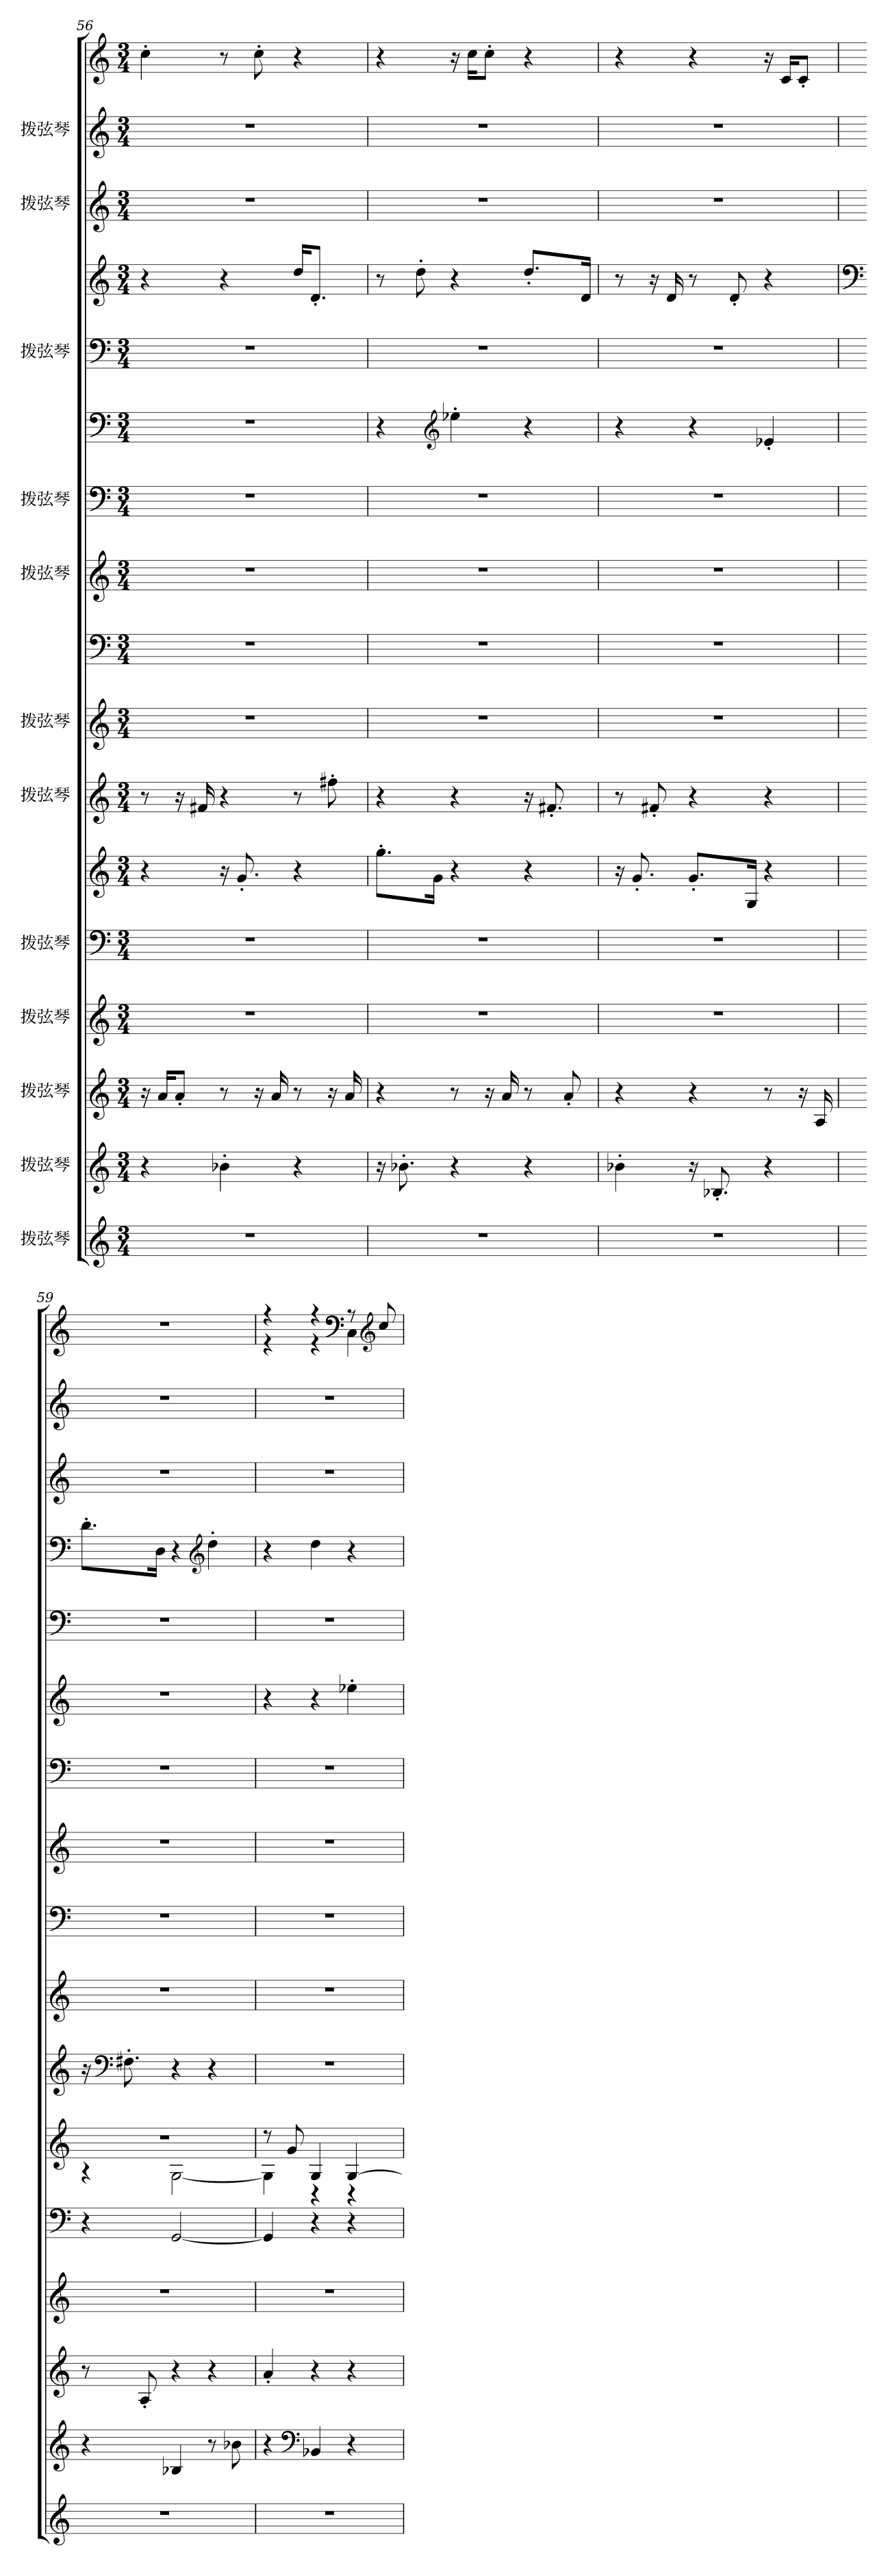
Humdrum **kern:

**kern	**kern	**kern	**kern	**kern	**kern	**kern	**kern	**kern	**kern	**kern	**kern	**kern	**kern	**kern	**kern	**kern
*part12	*part11	*part10	*part9	*part8	*part8	*part7	*part6	*part6	*part5	*part4	*part4	*part3	*part3	*part2	*part1	*part1
*staff17	*staff16	*staff15	*staff14	*staff13	*staff12	*staff11	*staff10	*staff9	*staff8	*staff7	*staff6	*staff5	*staff4	*staff3	*staff2	*staff1
*I"拨弦琴	*I"拨弦琴	*I"拨弦琴	*I"拨弦琴	*I"拨弦琴	*	*I"拨弦琴	*I"拨弦琴	*	*I"拨弦琴	*I"拨弦琴	*	*I"拨弦琴	*	*I"拨弦琴	*I"拨弦琴	*
!!LO:PB:g=z
*clefG2	*clefG2	*clefG2	*clefG2	*clefF4	*clefG2	*clefG2	*clefG2	*clefF4	*clefG2	*clefF4	*clefF4	*clefF4	*clefG2	*clefG2	*clefG2	*clefG2
*k[]	*k[]	*k[]	*k[]	*k[]	*k[]	*k[]	*k[]	*k[]	*k[]	*k[]	*k[]	*k[]	*k[]	*k[]	*k[]	*k[]
*M3/4	*M3/4	*M3/4	*M3/4	*M3/4	*M3/4	*M3/4	*M3/4	*M3/4	*M3/4	*M3/4	*M3/4	*M3/4	*M3/4	*M3/4	*M3/4	*M3/4
=56	=56	=56	=56	=56	=56	=56	=56	=56	=56	=56	=56	=56	=56	=56	=56	=56
2.r	4r	16r	2.r	2.r	4r	8r	2.r	2.r	2.r	2.r	2.r	2.r	4r	2.r	2.r	4cc'\
.	.	16a/KL	.	.	.	.	.	.	.	.	.	.	.	.	.	.
.	.	8a'/J	.	.	.	16r	.	.	.	.	.	.	.	.	.	.
.	.	.	.	.	.	16f#X/	.	.	.	.	.	.	.	.	.	.
.	4b-X'\	8r	.	.	16r	4r	.	.	.	.	.	.	4r	.	.	8r
.	.	.	.	.	8.g'/	.	.	.	.	.	.	.	.	.	.	.
.	.	16r	.	.	.	.	.	.	.	.	.	.	.	.	.	8cc'\
.	.	16a/	.	.	.	.	.	.	.	.	.	.	.	.	.	.
.	4r	8r	.	.	4r	8r	.	.	.	.	.	.	16dd/KL	.	.	4r
.	.	.	.	.	.	.	.	.	.	.	.	.	8.d'/J	.	.	.
.	.	16r	.	.	.	8ff#X'\	.	.	.	.	.	.	.	.	.	.
.	.	16a/	.	.	.	.	.	.	.	.	.	.	.	.	.	.
=57	=57	=57	=57	=57	=57	=57	=57	=57	=57	=57	=57	=57	=57	=57	=57	=57
2.r	16r	4r	2.r	2.r	8.gg'\L	4r	2.r	2.r	2.r	2.r	4r	2.r	8r	2.r	2.r	4r
.	8.b-X'\	.	.	.	.	.	.	.	.	.	.	.	.	.	.	.
.	.	.	.	.	.	.	.	.	.	.	.	.	8dd'\	.	.	.
.	.	.	.	.	16g\Jk	.	.	.	.	.	.	.	.	.	.	.
*	*	*	*	*	*	*	*	*	*	*	*clefG2	*	*	*	*	*
.	4r	8r	.	.	4r	4r	.	.	.	.	4ee-X'\	.	4r	.	.	16r
.	.	.	.	.	.	.	.	.	.	.	.	.	.	.	.	16cc\KL
.	.	16r	.	.	.	.	.	.	.	.	.	.	.	.	.	8cc'\J
.	.	16a/	.	.	.	.	.	.	.	.	.	.	.	.	.	.
.	4r	8r	.	.	4r	16r	.	.	.	.	4r	.	8.dd'/L	.	.	4r
.	.	.	.	.	.	8.f#X'/	.	.	.	.	.	.	.	.	.	.
.	.	8a'/	.	.	.	.	.	.	.	.	.	.	.	.	.	.
.	.	.	.	.	.	.	.	.	.	.	.	.	16d/Jk	.	.	.
=58	=58	=58	=58	=58	=58	=58	=58	=58	=58	=58	=58	=58	=58	=58	=58	=58
2.r	4b-X'\	4r	2.r	2.r	16r	8r	2.r	2.r	2.r	2.r	4r	2.r	8r	2.r	2.r	4r
.	.	.	.	.	8.g'/	.	.	.	.	.	.	.	.	.	.	.
.	.	.	.	.	.	8f#X'/	.	.	.	.	.	.	16r	.	.	.
.	.	.	.	.	.	.	.	.	.	.	.	.	16d/	.	.	.
.	16r	4r	.	.	8.g'/L	4r	.	.	.	.	4r	.	8r	.	.	4r
.	8.B-X'/	.	.	.	.	.	.	.	.	.	.	.	.	.	.	.
.	.	.	.	.	.	.	.	.	.	.	.	.	8d'/	.	.	.
.	.	.	.	.	16G/Jk	.	.	.	.	.	.	.	.	.	.	.
.	4r	8r	.	.	4r	4r	.	.	.	.	4e-X'/	.	4r	.	.	16r
.	.	.	.	.	.	.	.	.	.	.	.	.	.	.	.	16c/KL
.	.	16r	.	.	.	.	.	.	.	.	.	.	.	.	.	8c'/J
.	.	16A/	.	.	.	.	.	.	.	.	.	.	.	.	.	.
!!LO:PB:g=z
=59	=59	=59	=59	=59	=59	=59	=59	=59	=59	=59	=59	=59	=59	=59	=59	=59
*	*	*	*	*	*	*	*	*	*	*	*	*	*clefF4	*	*	*
*	*	*	*	*	*^	*	*	*	*	*	*	*	*	*	*	*
2.r	4r	8r	2.r	4r	2.r	4r	16r	2.r	2.r	2.r	2.r	2.r	2.r	8.d'\L	2.r	2.r	2.r
*	*	*	*	*	*	*	*clefF4	*	*	*	*	*	*	*	*	*	*
.	.	.	.	.	.	.	8.F#X'\	.	.	.	.	.	.	.	.	.	.
.	.	8A'/	.	.	.	.	.	.	.	.	.	.	.	.	.	.	.
.	.	.	.	.	.	.	.	.	.	.	.	.	.	16D\Jk	.	.	.
.	4B-X/	4r	.	[2GG/	.	[2G\	4r	.	.	.	.	.	.	4r	.	.	.
*	*	*	*	*	*	*	*	*	*	*	*	*	*	*clefG2	*	*	*
.	8r	4r	.	.	.	.	4r	.	.	.	.	.	.	4dd'\	.	.	.
.	8b-X\	.	.	.	.	.	.	.	.	.	.	.	.	.	.	.	.
=60	=60	=60	=60	=60	=60	=60	=60	=60	=60	=60	=60	=60	=60	=60	=60	=60	=60
*	*	*	*	*	*	*	*	*	*	*	*	*	*	*	*	*	*^
2.r	4r	4a'/	2.r	4GG/]	8r	4G\]	2.r	2.r	2.r	2.r	2.r	4r	2.r	4r	2.r	2.r	4r	4r
.	.	.	.	.	8g/	.	.	.	.	.	.	.	.	.	.	.	.	.
*	*clefF4	*	*	*	*	*	*	*	*	*	*	*	*	*	*	*	*	*
.	4BB-X/	4r	.	4r	4G/	4r	.	.	.	.	.	4r	.	4dd\	.	.	4r	4r
*	*	*	*	*	*	*	*	*	*	*	*	*	*	*	*	*	*clefF4	*
.	4r	4r	.	4r	[4G/	4r	.	.	.	.	.	4ee-X'\	.	4r	.	.	8r	4C\
*	*	*	*	*	*	*	*	*	*	*	*	*	*	*	*	*	*clefG2	*
.	.	.	.	.	.	.	.	.	.	.	.	.	.	.	.	.	8cc/	.
*	*	*	*	*	*v	*v	*	*	*	*	*	*	*	*	*	*	*v	*v
=	=	=	=	=	=	=	=	=	=	=	=	=	=	=	=	=
*-	*-	*-	*-	*-	*-	*-	*-	*-	*-	*-	*-	*-	*-	*-	*-	*-
